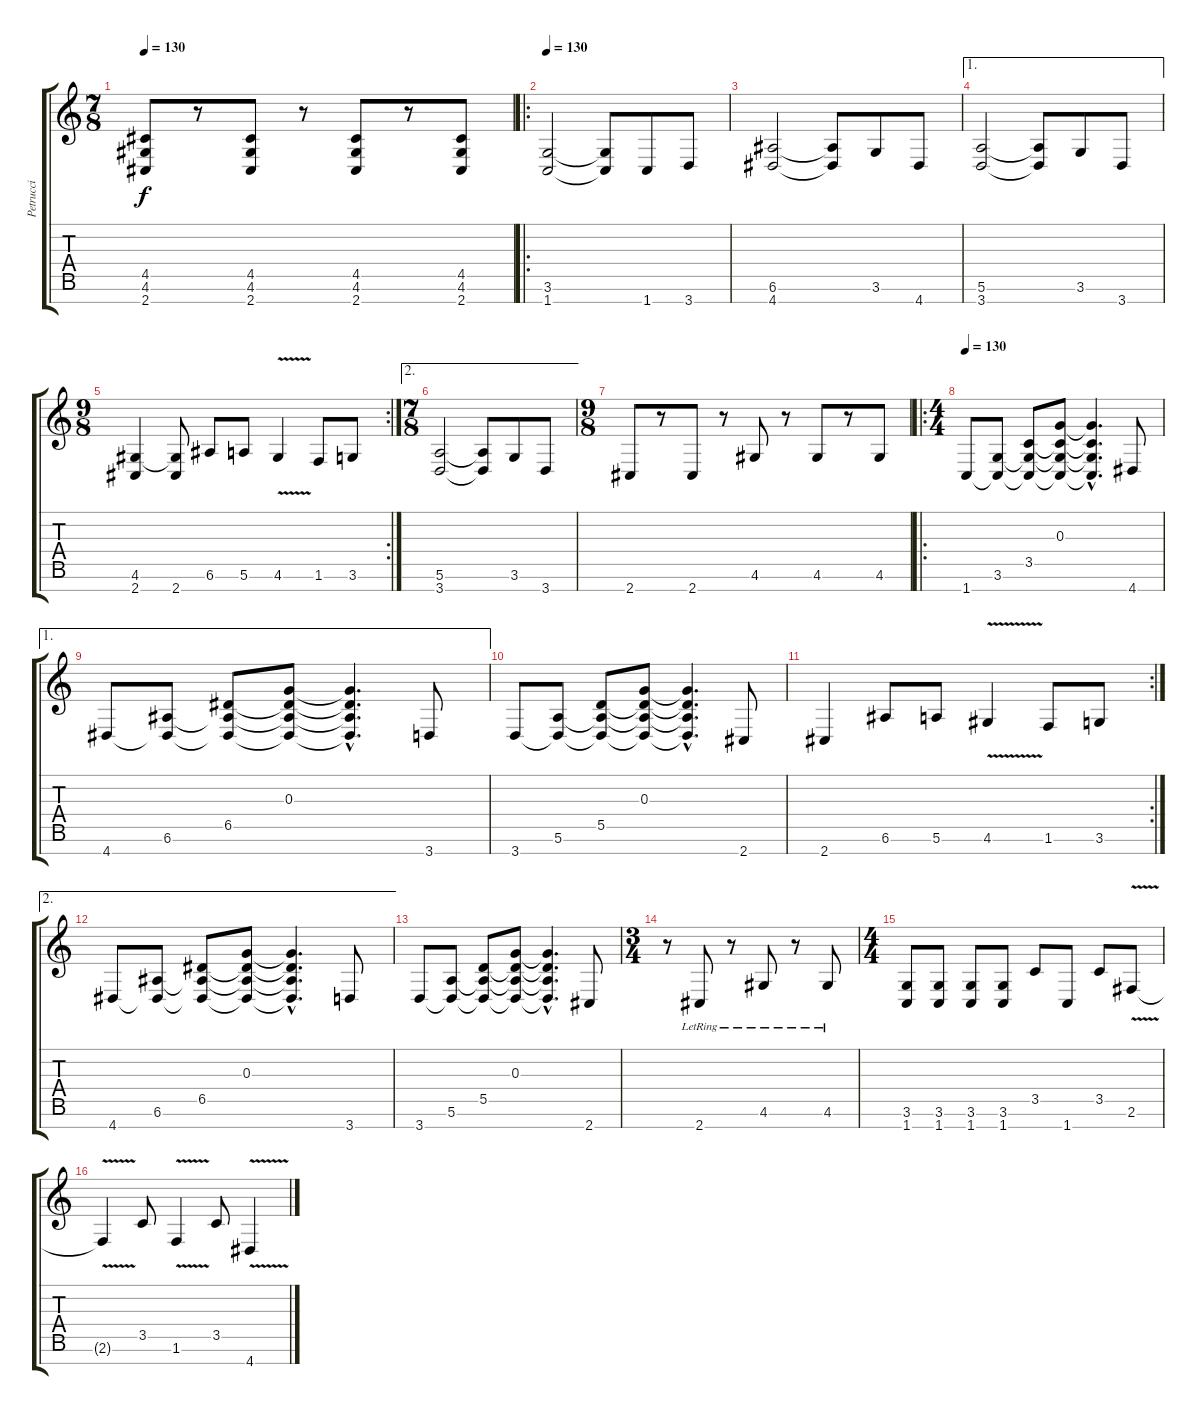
\track ("Petrucci" "Petrucci") {instrument distortionguitar}
\staff {score tabs}
\tuning (E4 B3 G3 D3 A2 E2 B1) {hide}
\ts (7 8)
\tempo 130
\clef g2
\ks c
(4.5 4.6 2.7).8{dy f} r.8 (4.5 4.6 2.7).8 r.8 (4.5 4.6 2.7).8 r.8 (4.5 4.6 2.7).8 |
\ro
\tempo 130
(3.6 1.7).2{volume 16 balance 8} (3.6{t} 1.7{t}).8 1.7.8 3.7.8 |
(6.6 4.7).2 (6.6{t} 4.7{t}).8 3.6.8 4.7.8 |
\ae 1
(5.6 3.7).2 (5.6{t} 3.7{t}).8 3.6.8 3.7.8 |
\rc 2
\ts (9 8)
(4.6 2.7).4 (4.6{t} 2.7).8 6.6.8 5.6.8 4.6{v}.4 1.6.8 3.6.8 |
\ae 2
\ts (7 8)
(5.6 3.7).2 (5.6{t} 3.7{t}).8 3.6.8 3.7.8 |
\ts (9 8)
2.7.8 r.8 2.7.8 r.8 4.6.8 r.8 4.6.8 r.8 4.6.8 |
\ro
\ts (4 4)
\tempo 130
1.7.8{volume 11} (3.6 1.7{t}).8 (3.5 3.6{t} 1.7{t}).8 (0.3 3.5{t} 3.6{t} 1.7{t}).8 (0.3{hac t} 3.5{hac t} 3.6{hac t} 1.7{hac t}).4{d} 4.7.8 |
\ae 1
4.7.8 (6.6 4.7{t}).8 (6.5 6.6{t} 4.7{t}).8 (0.3 6.5{t} 6.6{t} 4.7{t}).8 (0.3{hac t} 6.5{hac t} 6.6{hac t} 4.7{hac t}).4{d} 3.7.8 |
3.7.8 (5.6 3.7{t}).8 (5.5 5.6{t} 3.7{t}).8 (0.3 5.5{t} 5.6{t} 3.7{t}).8 (0.3{hac t} 5.5{hac t} 5.6{hac t} 3.7{hac t}).4{d} 2.7.8 |
\rc 2
2.7.4 6.6.8 5.6.8 4.6{v}.4 1.6.8 3.6.8 |
\ae 2
4.7.8 (6.6 4.7{t}).8 (6.5 6.6{t} 4.7{t}).8 (0.3 6.5{t} 6.6{t} 4.7{t}).8 (0.3{hac t} 6.5{hac t} 6.6{hac t} 4.7{hac t}).4{d} 3.7.8 |
3.7.8 (5.6 3.7{t}).8 (5.5 5.6{t} 3.7{t}).8 (0.3 5.5{t} 5.6{t} 3.7{t}).8 (0.3{hac t} 5.5{hac t} 5.6{hac t} 3.7{hac t}).4{d} 2.7.8 |
\ts (3 4)
r.8 2.7{lr}.8 r.8 4.6{lr}.8 r.8 4.6{lr}.8 |
\ts (4 4)
(3.6 1.7).8 (3.6 1.7).8 (3.6 1.7).8 (3.6 1.7).8 3.5.8 1.7.8 3.5.8 2.6{v}.8 |
2.6{t}.4 3.5.8 1.6{v}.4 3.5.8 4.7{v}.4
